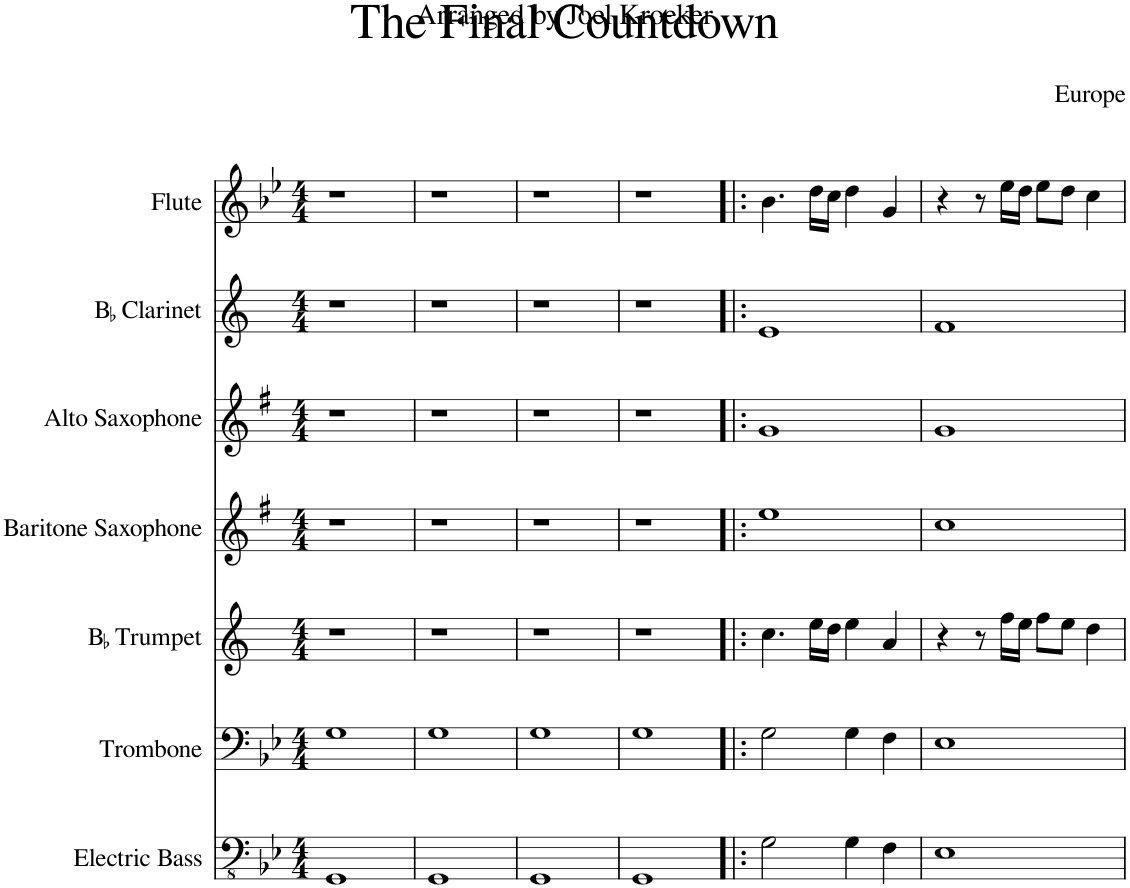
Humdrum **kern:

**kern	**kern	**kern	**kern	**kern	**kern	**kern
*part7	*part6	*part5	*part4	*part3	*part2	*part1
*staff7	*staff6	*staff5	*staff4	*staff3	*staff2	*staff1
*I"Electric Bass	*I"Trombone	*I"BaccidentalFlat Trumpet	*I"Baritone Saxophone	*I"Alto Saxophone	*I"BaccidentalFlat Clarinet	*I"Flute
*I'El. B.	*I'Trb.	*I'BaccidentalFlat Tpt.	*I'Bar. Sax.	*I'A. Sax.	*I'BaccidentalFlat Cl.	*I'Fl.
*clefFv4	*clefF4	*clefG2	*clefG2	*clefG2	*clefG2	*clefG2
*	*	*Trd1c2	*Trd12c21	*Trd5c9	*Trd1c2	*
*k[b-e-]	*k[b-e-]	*k[]	*k[f#]	*k[f#]	*k[]	*k[b-e-]
*M4/4	*M4/4	*M4/4	*M4/4	*M4/4	*M4/4	*M4/4
=1	=1	=1	=1	=1	=1	=1
1GGG	1G	1r	1r	1r	1r	1r
=2	=2	=2	=2	=2	=2	=2
1GGG	1G	1r	1r	1r	1r	1r
=3	=3	=3	=3	=3	=3	=3
1GGG	1G	1r	1r	1r	1r	1r
=4	=4	=4	=4	=4	=4	=4
1GGG	1G	1r	1r	1r	1r	1r
=5!|:	=5!|:	=5!|:	=5!|:	=5!|:	=5!|:	=5!|:
2GG\	2G\	4.cc\	1ee	1g	1e	4.b-\
.	.	16ee\LL	.	.	.	16dd\LL
.	.	16dd\JJ	.	.	.	16cc\JJ
4GG\	4G\	4ee\	.	.	.	4dd\
4FF\	4F\	4a/	.	.	.	4g/
=6	=6	=6	=6	=6	=6	=6
1EE-	1E-	4r	1cc	1g	1f	4r
.	.	8r	.	.	.	8r
.	.	16ff\LL	.	.	.	16ee-\LL
.	.	16ee\JJ	.	.	.	16dd\JJ
.	.	8ff\L	.	.	.	8ee-\L
.	.	8ee\J	.	.	.	8dd\J
.	.	4dd\	.	.	.	4cc\
=	=	=	=	=	=	=
*-	*-	*-	*-	*-	*-	*-
